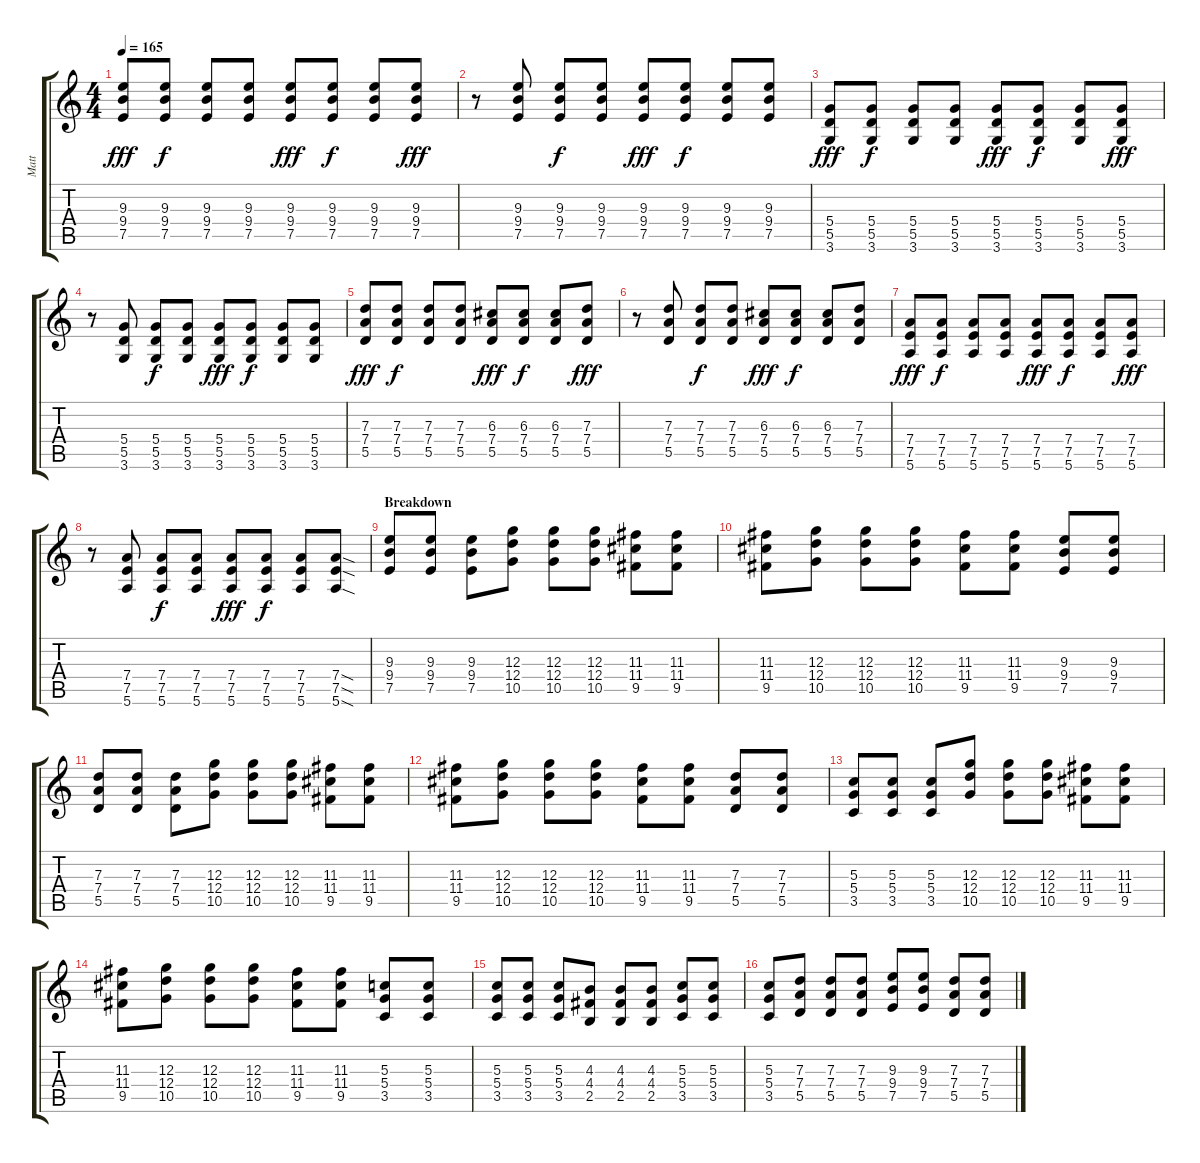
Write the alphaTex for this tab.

\track ("Matt" "Matt") {instrument acousticguitarsteel}
\staff {score tabs}
\tuning (E4 B3 G3 D3 A2 E2) {hide}
\ts (4 4)
\tempo 165
\clef g2
\ks c
(9.3 9.4 7.5).8{dy fff} (9.3 9.4 7.5).8{dy f} (9.3 9.4 7.5).8 (9.3 9.4 7.5).8 (9.3 9.4 7.5).8{dy fff} (9.3 9.4 7.5).8{dy f} (9.3 9.4 7.5).8 (9.3 9.4 7.5).8{dy fff} |
r.8 (9.3 9.4 7.5).8 (9.3 9.4 7.5).8{dy f} (9.3 9.4 7.5).8 (9.3 9.4 7.5).8{dy fff} (9.3 9.4 7.5).8{dy f} (9.3 9.4 7.5).8 (9.3 9.4 7.5).8 |
(5.4 5.5 3.6).8{dy fff} (5.4 5.5 3.6).8{dy f} (5.4 5.5 3.6).8 (5.4 5.5 3.6).8 (5.4 5.5 3.6).8{dy fff} (5.4 5.5 3.6).8{dy f} (5.4 5.5 3.6).8 (5.4 5.5 3.6).8{dy fff} |
r.8 (5.4 5.5 3.6).8 (5.4 5.5 3.6).8{dy f} (5.4 5.5 3.6).8 (5.4 5.5 3.6).8{dy fff} (5.4 5.5 3.6).8{dy f} (5.4 5.5 3.6).8 (5.4 5.5 3.6).8 |
(7.3 7.4 5.5).8{dy fff} (7.3 7.4 5.5).8{dy f} (7.3 7.4 5.5).8 (7.3 7.4 5.5).8 (6.3 7.4 5.5).8{dy fff} (6.3 7.4 5.5).8{dy f} (6.3 7.4 5.5).8 (7.3 7.4 5.5).8{dy fff} |
r.8 (7.3 7.4 5.5).8 (7.3 7.4 5.5).8{dy f} (7.3 7.4 5.5).8 (6.3 7.4 5.5).8{dy fff} (6.3 7.4 5.5).8{dy f} (6.3 7.4 5.5).8 (7.3 7.4 5.5).8 |
(7.4 7.5 5.6).8{dy fff} (7.4 7.5 5.6).8{dy f} (7.4 7.5 5.6).8 (7.4 7.5 5.6).8 (7.4 7.5 5.6).8{dy fff} (7.4 7.5 5.6).8{dy f} (7.4 7.5 5.6).8 (7.4 7.5 5.6).8{dy fff} |
r.8 (7.4 7.5 5.6).8 (7.4 7.5 5.6).8{dy f} (7.4 7.5 5.6).8 (7.4 7.5 5.6).8{dy fff} (7.4 7.5 5.6).8{dy f} (7.4 7.5 5.6).8 (7.4{sod} 7.5{sod} 5.6{sod}).8 |
\section ("" "Breakdown")
(9.3 9.4 7.5).8 (9.3 9.4 7.5).8 (9.3 9.4 7.5).8 (12.3 12.4 10.5).8 (12.3 12.4 10.5).8 (12.3 12.4 10.5).8 (11.3 11.4 9.5).8 (11.3 11.4 9.5).8 |
(11.3 11.4 9.5).8 (12.3 12.4 10.5).8 (12.3 12.4 10.5).8 (12.3 12.4 10.5).8 (11.3 11.4 9.5).8 (11.3 11.4 9.5).8 (9.3 9.4 7.5).8 (9.3 9.4 7.5).8 |
(7.3 7.4 5.5).8 (7.3 7.4 5.5).8 (7.3 7.4 5.5).8 (12.3 12.4 10.5).8 (12.3 12.4 10.5).8 (12.3 12.4 10.5).8 (11.3 11.4 9.5).8 (11.3 11.4 9.5).8 |
(11.3 11.4 9.5).8 (12.3 12.4 10.5).8 (12.3 12.4 10.5).8 (12.3 12.4 10.5).8 (11.3 11.4 9.5).8 (11.3 11.4 9.5).8 (7.3 7.4 5.5).8 (7.3 7.4 5.5).8 |
(5.3 5.4 3.5).8 (5.3 5.4 3.5).8 (5.3 5.4 3.5).8 (12.3 12.4 10.5).8 (12.3 12.4 10.5).8 (12.3 12.4 10.5).8 (11.3 11.4 9.5).8 (11.3 11.4 9.5).8 |
(11.3 11.4 9.5).8 (12.3 12.4 10.5).8 (12.3 12.4 10.5).8 (12.3 12.4 10.5).8 (11.3 11.4 9.5).8 (11.3 11.4 9.5).8 (5.3 5.4 3.5).8 (5.3 5.4 3.5).8 |
(5.3 5.4 3.5).8 (5.3 5.4 3.5).8 (5.3 5.4 3.5).8 (4.3 4.4 2.5).8 (4.3 4.4 2.5).8 (4.3 4.4 2.5).8 (5.3 5.4 3.5).8 (5.3 5.4 3.5).8 |
(5.3 5.4 3.5).8 (7.3 7.4 5.5).8 (7.3 7.4 5.5).8 (7.3 7.4 5.5).8 (9.3 9.4 7.5).8 (9.3 9.4 7.5).8 (7.3 7.4 5.5).8 (7.3 7.4 5.5).8
